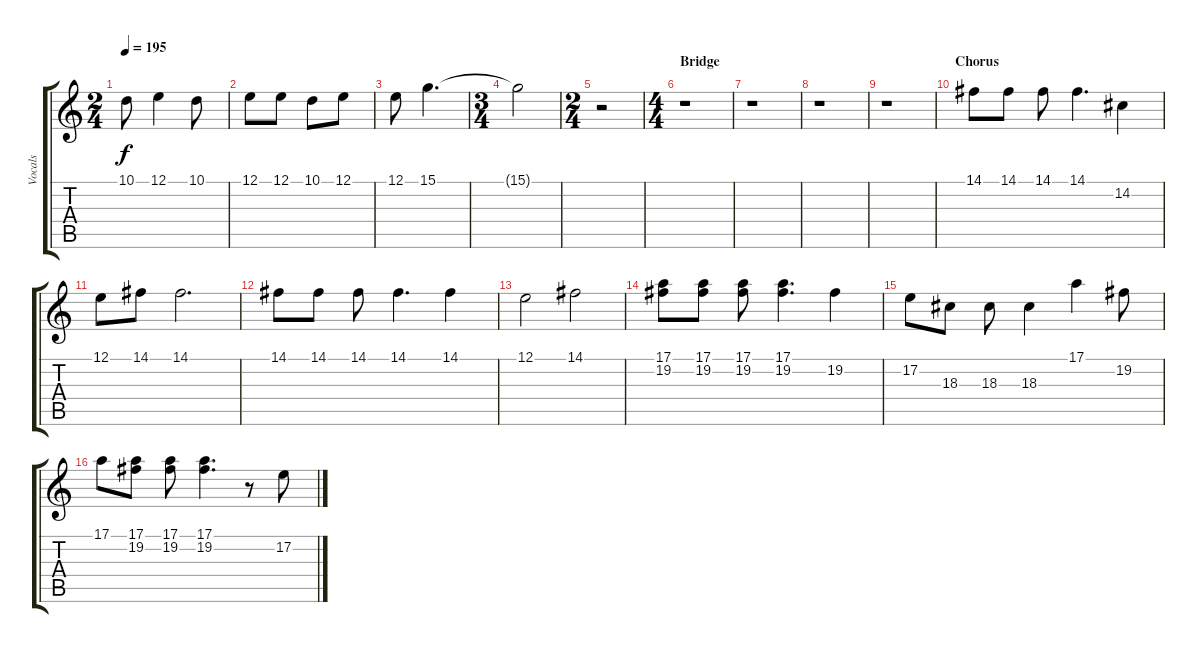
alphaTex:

\track ("Vocals" "Vocals") {instrument lead1square}
\staff {score tabs}
\tuning (E4 B3 G3 D3 A2 E2) {hide}
\ts (2 4)
\tempo 195
\clef g2
\ks c
10.1.8{dy f} 12.1.4 10.1.8 |
12.1.8 12.1.8 10.1.8 12.1.8 |
12.1.8 15.1.4{d} |
\ts (3 4)
15.1{t}.2 |
\ts (2 4)
r.2 |
\ts (4 4)
\section ("" "Bridge")
r.1 |
r.1 |
r.1 |
r.1 |
\section ("" "Chorus")
14.1.8 14.1.8 14.1.8 14.1.4{d} 14.2.4 |
12.1.8 14.1.8 14.1.2{d} |
14.1.8 14.1.8 14.1.8 14.1.4{d} 14.1.4 |
12.1.2 14.1.2 |
(17.1 19.2).8 (17.1 19.2).8 (17.1 19.2).8 (17.1 19.2).4{d} 19.2.4 |
17.2.8 18.3.8 18.3.8 18.3.4 17.1.4 19.2.8 |
17.1.8 (17.1 19.2).8 (17.1 19.2).8 (17.1 19.2).4{d} r.8 17.2.8
